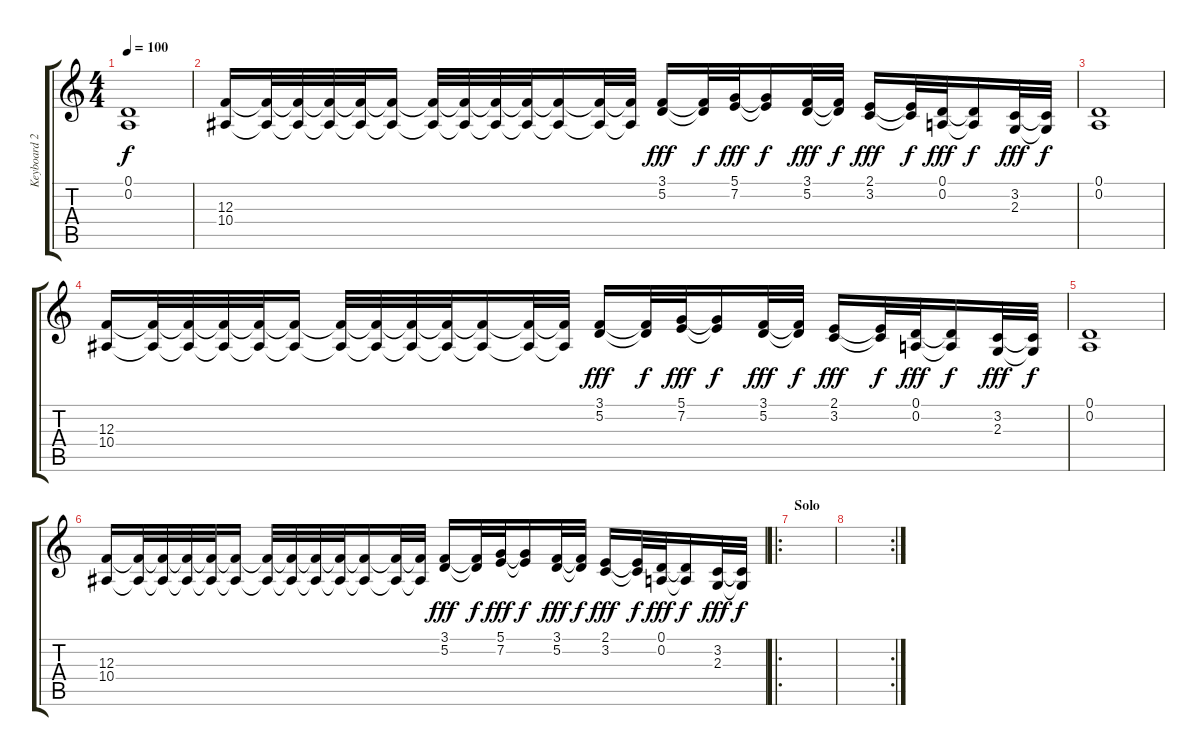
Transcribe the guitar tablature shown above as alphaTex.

\track ("Keyboard 2" "Keyboard 2") {instrument choiraahs}
\staff {score tabs}
\tuning (D4 A3 F3 C3 G2 D2) {hide}
\ts (4 4)
\tempo 100
\clef g2
\ks c
(0.1 0.2).1{dy f} |
(12.3 10.4).16 (12.3{t} 10.4{t}).32 (12.3{t} 10.4{t}).32 (12.3{t} 10.4{t}).32 (12.3{t} 10.4{t}).32 (12.3{t} 10.4{t}).16 (12.3{t} 10.4{t}).32 (12.3{t} 10.4{t}).32 (12.3{t} 10.4{t}).32 (12.3{t} 10.4{t}).32 (12.3{t} 10.4{t}).16 (12.3{t} 10.4{t}).32 (12.3{t} 10.4{t}).32 (3.1 5.2).16{dy fff} (3.1{t} 5.2{t}).32{dy f} (5.1 7.2).32{dy fff} (5.1{t} 7.2{t}).16{dy f} (3.1 5.2).32{dy fff} (3.1{t} 5.2{t}).32{dy f} (2.1 3.2).16{dy fff} (2.1{t} 3.2{t}).32{dy f} (0.1 0.2).32{dy fff} (0.1{t} 0.2{t}).16{dy f} (3.2 2.3).32{dy fff} (3.2{t} 2.3{t}).32{dy f} |
(0.1 0.2).1 |
(12.3 10.4).16 (12.3{t} 10.4{t}).32 (12.3{t} 10.4{t}).32 (12.3{t} 10.4{t}).32 (12.3{t} 10.4{t}).32 (12.3{t} 10.4{t}).16 (12.3{t} 10.4{t}).32 (12.3{t} 10.4{t}).32 (12.3{t} 10.4{t}).32 (12.3{t} 10.4{t}).32 (12.3{t} 10.4{t}).16 (12.3{t} 10.4{t}).32 (12.3{t} 10.4{t}).32 (3.1 5.2).16{dy fff} (3.1{t} 5.2{t}).32{dy f} (5.1 7.2).32{dy fff} (5.1{t} 7.2{t}).16{dy f} (3.1 5.2).32{dy fff} (3.1{t} 5.2{t}).32{dy f} (2.1 3.2).16{dy fff} (2.1{t} 3.2{t}).32{dy f} (0.1 0.2).32{dy fff} (0.1{t} 0.2{t}).16{dy f} (3.2 2.3).32{dy fff} (3.2{t} 2.3{t}).32{dy f} |
(0.1 0.2).1 |
(12.3 10.4).16 (12.3{t} 10.4{t}).32 (12.3{t} 10.4{t}).32 (12.3{t} 10.4{t}).32 (12.3{t} 10.4{t}).32 (12.3{t} 10.4{t}).16 (12.3{t} 10.4{t}).32 (12.3{t} 10.4{t}).32 (12.3{t} 10.4{t}).32 (12.3{t} 10.4{t}).32 (12.3{t} 10.4{t}).16 (12.3{t} 10.4{t}).32 (12.3{t} 10.4{t}).32 (3.1 5.2).16{dy fff} (3.1{t} 5.2{t}).32{dy f} (5.1 7.2).32{dy fff} (5.1{t} 7.2{t}).16{dy f} (3.1 5.2).32{dy fff} (3.1{t} 5.2{t}).32{dy f} (2.1 3.2).16{dy fff} (2.1{t} 3.2{t}).32{dy f} (0.1 0.2).32{dy fff} (0.1{t} 0.2{t}).16{dy f} (3.2 2.3).32{dy fff} (3.2{t} 2.3{t}).32{dy f} |
\ro
\section ("" "Solo")
|
\rc 2
